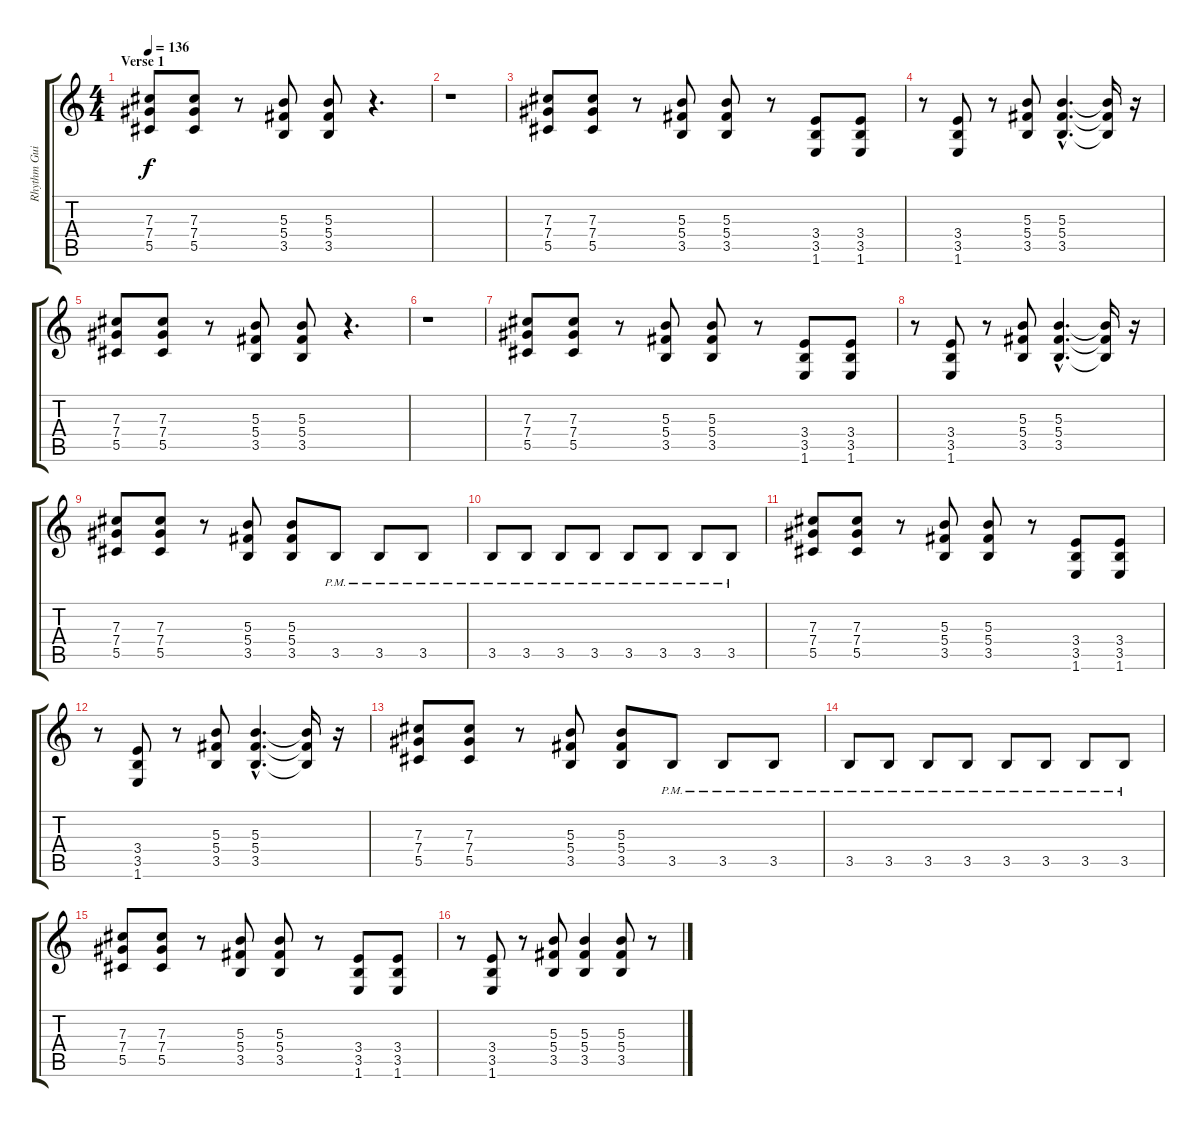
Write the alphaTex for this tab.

\track ("Rhythm Guitar" "Rhythm Gui") {instrument distortionguitar}
\staff {score tabs}
\tuning (Eb4 Bb3 Gb3 Db3 Ab2 Eb2) {hide}
\ts (4 4)
\section ("" "Verse 1")
\tempo 136
\clef g2
\ks c
(7.3 7.4 5.5).8{dy f} (7.3 7.4 5.5).8 r.8 (5.3 5.4 3.5).8 (5.3 5.4 3.5).8 r.4{d} |
r.1 |
(7.3 7.4 5.5).8 (7.3 7.4 5.5).8 r.8 (5.3 5.4 3.5).8 (5.3 5.4 3.5).8 r.8 (3.4 3.5 1.6).8 (3.4 3.5 1.6).8 |
r.8 (3.4 3.5 1.6).8 r.8 (5.3 5.4 3.5).8 (5.3{hac} 5.4{hac} 3.5{hac}).4{d} (5.3{t} 5.4{t} 3.5{t}).16 r.16 |
(7.3 7.4 5.5).8 (7.3 7.4 5.5).8 r.8 (5.3 5.4 3.5).8 (5.3 5.4 3.5).8 r.4{d} |
r.1 |
(7.3 7.4 5.5).8 (7.3 7.4 5.5).8 r.8 (5.3 5.4 3.5).8 (5.3 5.4 3.5).8 r.8 (3.4 3.5 1.6).8 (3.4 3.5 1.6).8 |
r.8 (3.4 3.5 1.6).8 r.8 (5.3 5.4 3.5).8 (5.3{hac} 5.4{hac} 3.5{hac}).4{d} (5.3{t} 5.4{t} 3.5{t}).16 r.16 |
(7.3 7.4 5.5).8 (7.3 7.4 5.5).8 r.8 (5.3 5.4 3.5).8 (5.3 5.4 3.5).8 3.5{pm}.8 3.5{pm}.8 3.5{pm}.8 |
3.5{pm}.8 3.5{pm}.8 3.5{pm}.8 3.5{pm}.8 3.5{pm}.8 3.5{pm}.8 3.5{pm}.8 3.5{pm}.8 |
(7.3 7.4 5.5).8 (7.3 7.4 5.5).8 r.8 (5.3 5.4 3.5).8 (5.3 5.4 3.5).8 r.8 (3.4 3.5 1.6).8 (3.4 3.5 1.6).8 |
r.8 (3.4 3.5 1.6).8 r.8 (5.3 5.4 3.5).8 (5.3{hac} 5.4{hac} 3.5{hac}).4{d} (5.3{t} 5.4{t} 3.5{t}).16 r.16 |
(7.3 7.4 5.5).8 (7.3 7.4 5.5).8 r.8 (5.3 5.4 3.5).8 (5.3 5.4 3.5).8 3.5{pm}.8 3.5{pm}.8 3.5{pm}.8 |
3.5{pm}.8 3.5{pm}.8 3.5{pm}.8 3.5{pm}.8 3.5{pm}.8 3.5{pm}.8 3.5{pm}.8 3.5{pm}.8 |
(7.3 7.4 5.5).8 (7.3 7.4 5.5).8 r.8 (5.3 5.4 3.5).8 (5.3 5.4 3.5).8 r.8 (3.4 3.5 1.6).8 (3.4 3.5 1.6).8 |
r.8 (3.4 3.5 1.6).8 r.8 (5.3 5.4 3.5).8 (5.3 5.4 3.5).4 (5.3 5.4 3.5).8 r.8
